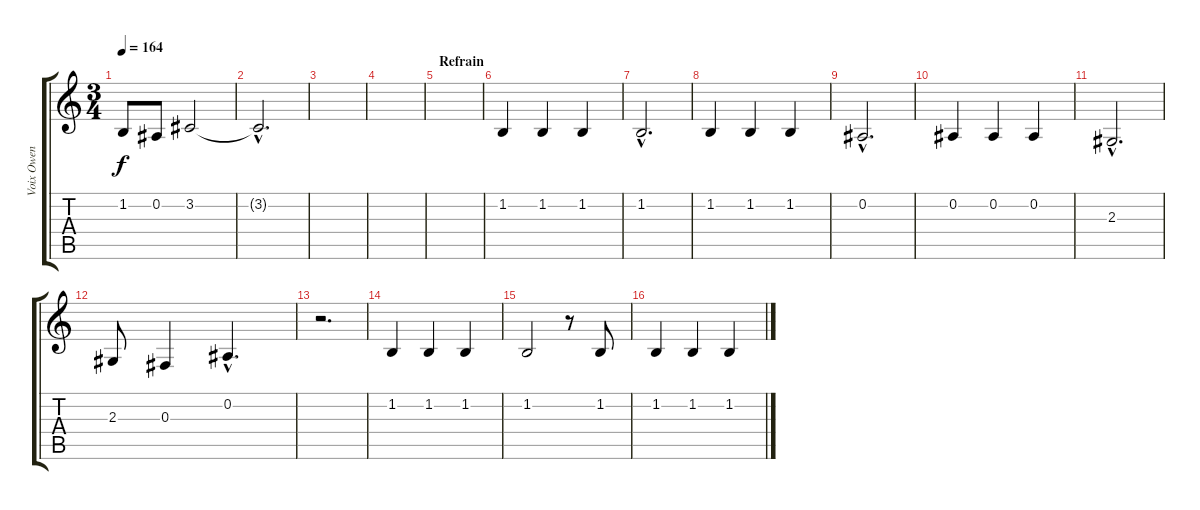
\track ("Voix Owen" "Voix Owen") {instrument lead8bassandlead}
\staff {score tabs}
\tuning (Eb4 Bb3 Gb3 Db3 Ab2 Eb2) {hide}
\ts (3 4)
\tempo 164
\clef g2
\ks c
1.2.8{dy f} 0.2.8 3.2.2 |
3.2{hac t}.2{d} |
|
|
\section ("" "Refrain")
|
1.2.4 1.2.4 1.2.4 |
1.2{hac}.2{d} |
1.2.4 1.2.4 1.2.4 |
0.2{hac}.2{d} |
0.2.4 0.2.4 0.2.4 |
2.3{hac}.2{d} |
2.3.8 0.3.4 0.2{hac}.4{d} |
r.2{d} |
1.2.4 1.2.4 1.2.4 |
1.2.2 r.8 1.2.8 |
1.2.4 1.2.4 1.2.4
